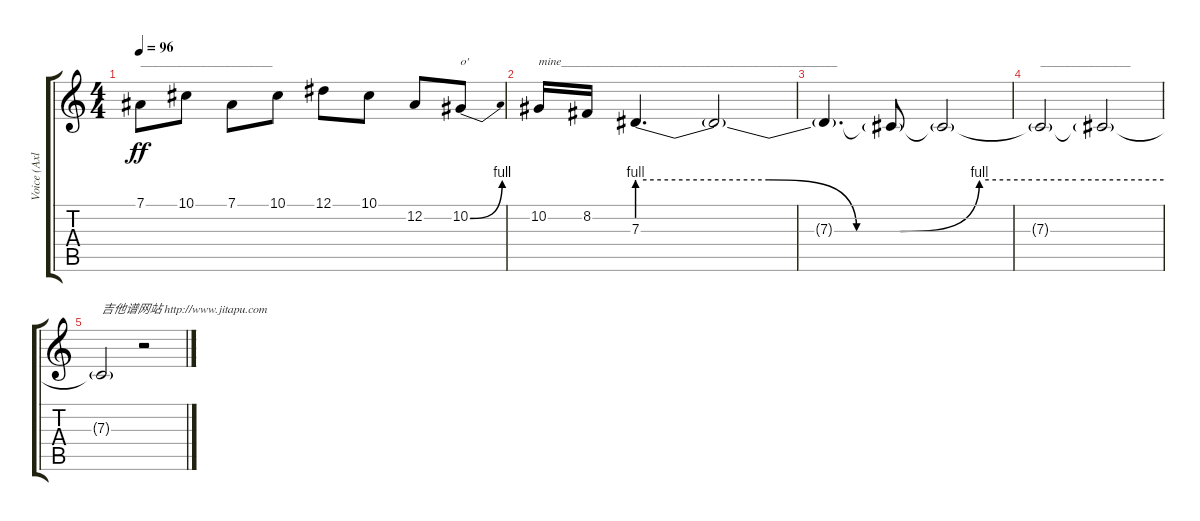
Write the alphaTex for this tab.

\track ("Voice (Axl)" "Voice (Axl") {instrument lead2sawtooth}
\staff {score tabs}
\tuning (Eb4 Bb3 Gb3 Db3 Ab2 Eb2) {hide}
\ts (4 4)
\tempo 96
\clef g2
\ks c
7.1.8{txt "______________________" dy ff} 10.1.8 7.1.8 10.1.8 12.1.8 10.1.8 12.2.8 10.2{be (bend 0 0 60 4)}.8{txt "o'"} |
10.2.16{txt "mine______________________________________________"} 8.2.16 7.3{be (custom 0 4 15 4 25 0 30 0 39 4 45 4 50 4 60 4)}.4{d} 7.3{t}.2 |
7.3{t}.4{d} 7.3{t}.8 7.3{t}.2 |
7.3{t}.2{txt "_______________"} 7.3{t}.2 |
7.3{t}.2{txt "吉他谱网站 http://www.jitapu.com"} r.2
